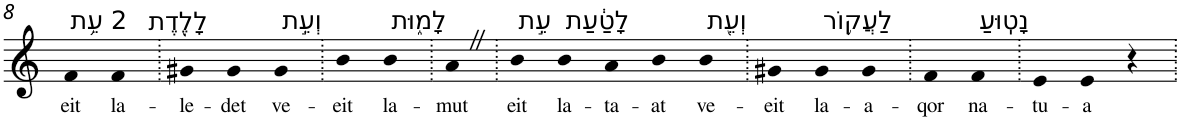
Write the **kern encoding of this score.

**kern	**text
*part1	*part1
*staff1	*staff1
*I"Piano	*
*I'Pno	*
!!LO:PB:g=z
*clefG2	*
*k[]	*
=8	=8
!LO:TX:a:t=2 עֵ֥ת	!
!	!LO:LY:b
4f	eit
!LO:TX:a:t=לָלֶ֖דֶת	!
!	!LO:LY:b
4f	la-
=9.	=9.
!	!LO:LY:b
4g#X	-le-
!	!LO:LY:b
4g#	-det
!LO:TX:a:t=וְעֵ֣ת	!
!	!LO:LY:b
4g#	ve-
=10.	=10.
!	!LO:LY:b
4b	-eit
!LO:TX:a:t=לָמ֑וּת	!
!	!LO:LY:b
4b	la-
=11.	=11.
!	!LO:LY:b
4aZ	-mut
=12.	=12.
!LO:TX:a:t=עֵ֣ת	!
!	!LO:LY:b
4b	eit
!LO:TX:a:t=לָטַ֔עַת	!
!	!LO:LY:b
4b	la-
!	!LO:LY:b
4a	-ta-
!	!LO:LY:b
4b	-at
!LO:TX:a:t=וְעֵ֖ת	!
!	!LO:LY:b
4b	ve-
=13.	=13.
!	!LO:LY:b
4g#X	-eit
!LO:TX:a:t=לַעֲק֥וֹר	!
!	!LO:LY:b
4g#	la-
!	!LO:LY:b
4g#	-a-
=14.	=14.
!	!LO:LY:b
4f	-qor
!LO:TX:a:t=נָטֽוּעַ	!
!	!LO:LY:b
4f	na-
=15.	=15.
!	!LO:LY:b
4e	-tu-
!	!LO:LY:b
4e	-a
4r	.
=.	=.
*-	*-
